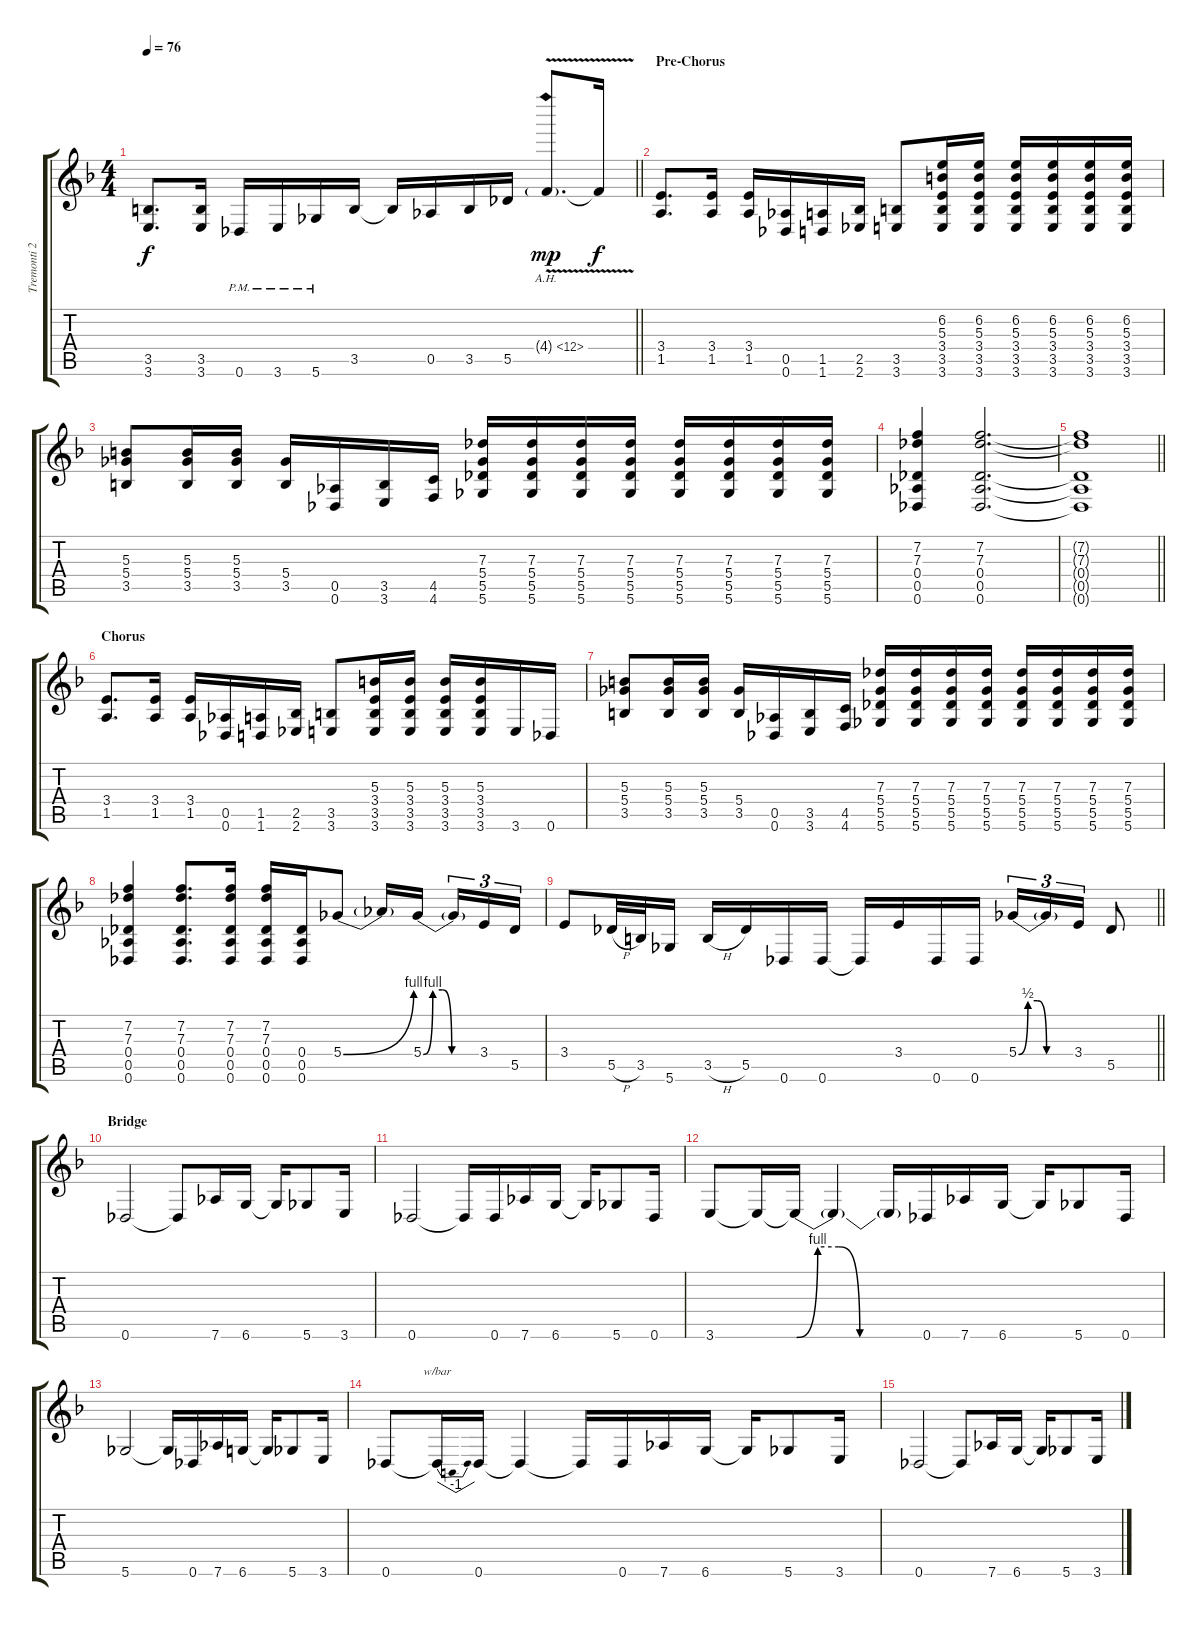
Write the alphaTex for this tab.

\track ("Tremonti 2" "Tremonti 2") {instrument overdrivenguitar}
\staff {score tabs}
\tuning (Eb4 Bb3 Gb3 Db3 Ab2 Db2) {hide}
\ts (4 4)
\tempo 76
\clef g2
\barLineRight lightlight
\ks f
(3.5 3.6).8{d dy f} (3.5 3.6).16 0.6{pm}.16 3.6{pm}.16 5.6{pm}.16 3.5.16 3.5{t}.16 0.5.16 3.5.16 5.5.16 4.4{ah 8 v g}.8{d dy mp} 4.4{t}.16{dy f} |
\section ("" "Pre-Chorus")
(3.4 1.5).8{d} (3.4 1.5).16 (3.4 1.5).16 (0.5 0.6).16 (1.5 1.6).16 (2.5 2.6).16 (3.5 3.6).8 (6.2 5.3 3.4 3.5 3.6).16 (6.2 5.3 3.4 3.5 3.6).16 (6.2 5.3 3.4 3.5 3.6).16 (6.2 5.3 3.4 3.5 3.6).16 (6.2 5.3 3.4 3.5 3.6).16 (6.2 5.3 3.4 3.5 3.6).16 |
(5.3 5.4 3.5).8 (5.3 5.4 3.5).16 (5.3 5.4 3.5).16 (5.4 3.5).16 (0.5 0.6).16 (3.5 3.6).16 (4.5 4.6).16 (7.3 5.4 5.5 5.6).16 (7.3 5.4 5.5 5.6).16 (7.3 5.4 5.5 5.6).16 (7.3 5.4 5.5 5.6).16 (7.3 5.4 5.5 5.6).16 (7.3 5.4 5.5 5.6).16 (7.3 5.4 5.5 5.6).16 (7.3 5.4 5.5 5.6).16 |
(7.2 7.3 0.4 0.5 0.6).4 (7.2 7.3 0.4 0.5 0.6).2{d} |
\barLineRight lightlight
(7.2{t} 7.3{t} 0.4{t} 0.5{t} 0.6{t}).1 |
\section ("" "Chorus")
(3.4 1.5).8{d} (3.4 1.5).16 (3.4 1.5).16 (0.5 0.6).16 (1.5 1.6).16 (2.5 2.6).16 (3.5 3.6).8 (5.3 3.4 3.5 3.6).16 (5.3 3.4 3.5 3.6).16 (5.3 3.4 3.5 3.6).16 (5.3 3.4 3.5 3.6).16 3.6.16 0.6.16 |
(5.3 5.4 3.5).8 (5.3 5.4 3.5).16 (5.3 5.4 3.5).16 (5.4 3.5).16 (0.5 0.6).16 (3.5 3.6).16 (4.5 4.6).16 (7.3 5.4 5.5 5.6).16 (7.3 5.4 5.5 5.6).16 (7.3 5.4 5.5 5.6).16 (7.3 5.4 5.5 5.6).16 (7.3 5.4 5.5 5.6).16 (7.3 5.4 5.5 5.6).16 (7.3 5.4 5.5 5.6).16 (7.3 5.4 5.5 5.6).16 |
(7.2 7.3 0.4 0.5 0.6).4 (7.2 7.3 0.4 0.5 0.6).8{d} (7.2 7.3 0.4 0.5 0.6).16 (7.2 7.3 0.4 0.5 0.6).16 (0.4 0.5 0.6).16 5.4{be (bend 0 0 60 4)}.8 5.4{t}.16 5.4{be (custom 0 0 10 4 20 4 30 0 60 0)}.16{beam splitsecondary} 5.4{t}.16{tu (3 2)} 3.4.16{tu (3 2)} 5.5.16{tu (3 2)} |
\barLineRight lightlight
3.4.8 5.5{h}.32 3.5.32 5.6.16 3.5{h}.16 5.5.16 0.6.16 0.6.16 0.6{t}.16 3.4.16 0.6.16 0.6.16 5.4{be (custom 0 0 10 2 20 2 30 0 60 0)}.16{tu (3 2)} 5.4{t}.16{tu (3 2)} 3.4.16{tu (3 2)} 5.5.8 |
\section ("" "Bridge")
0.6.2 0.6{t}.8 7.6.16 6.6.16 6.6{t}.16 5.6.8 3.6.16 |
0.6.2 0.6{t}.16 0.6.16 7.6.16 6.6.16 6.6{t}.16 5.6.8 0.6.16 |
3.6.8 3.6{t}.16 3.6{be (custom 0 0 10 4 20 4 30 0 60 0) t}.16 3.6{t}.4 3.6{t}.16 0.6.16 7.6.16 6.6.16 6.6{t}.16 5.6.8 0.6.16 |
5.6.2 5.6{t}.16 0.6.16 7.6.16 6.6.16 6.6{t}.16 5.6.8 3.6.16 |
0.6.8 0.6{t}.16{tbe (dip default 0 0 30 -4 60 0)} 0.6.16 0.6{t}.4 0.6{t}.16 0.6.16 7.6.16 6.6.16 6.6{t}.16 5.6.8 3.6.16 |
0.6.2 0.6{t}.8 7.6.16 6.6.16 6.6{t}.16 5.6.8 3.6.16
